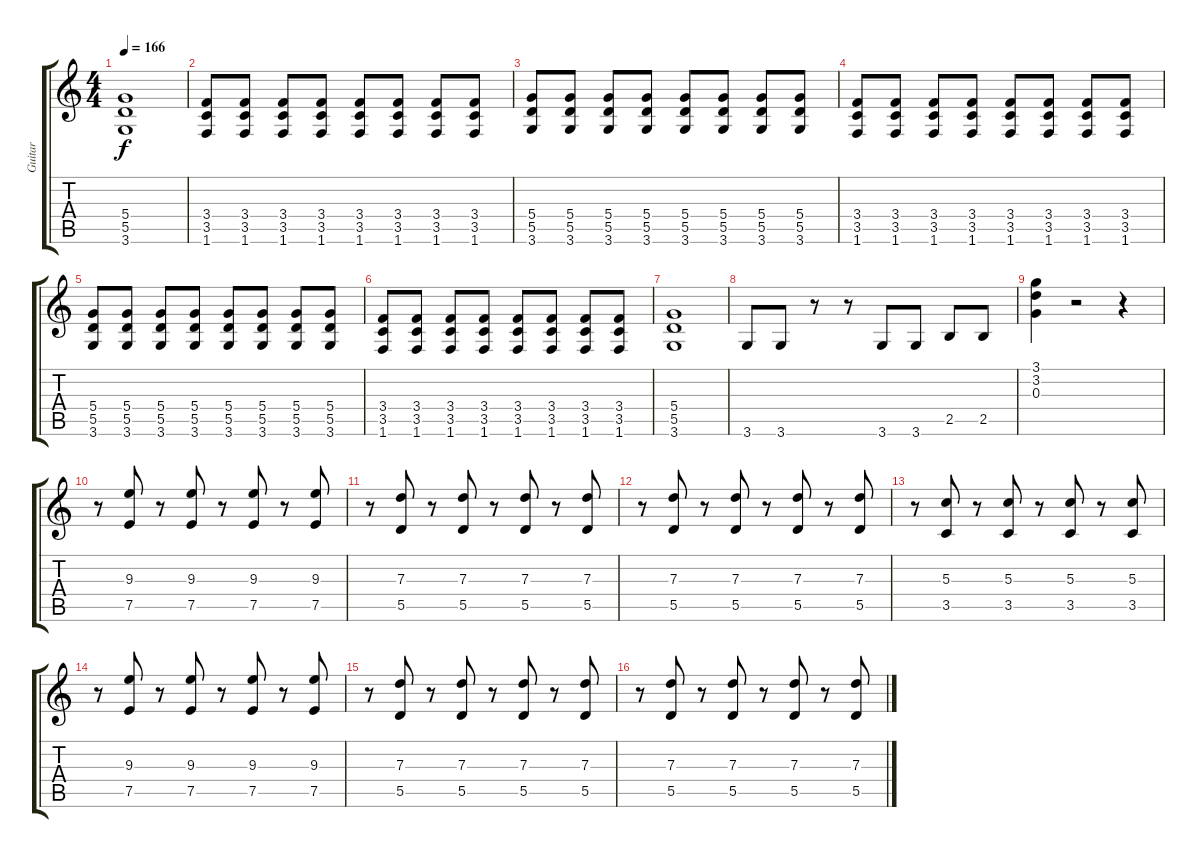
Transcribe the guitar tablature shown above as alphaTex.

\track ("Guitar" "Guitar") {instrument overdrivenguitar}
\staff {score tabs}
\tuning (E4 B3 G3 D3 A2 E2) {hide}
\ts (4 4)
\tempo 166
\clef g2
\ks c
(5.4 5.5 3.6).1{dy f} |
(3.4 3.5 1.6).8 (3.4 3.5 1.6).8 (3.4 3.5 1.6).8 (3.4 3.5 1.6).8 (3.4 3.5 1.6).8 (3.4 3.5 1.6).8 (3.4 3.5 1.6).8 (3.4 3.5 1.6).8 |
(5.4 5.5 3.6).8 (5.4 5.5 3.6).8 (5.4 5.5 3.6).8 (5.4 5.5 3.6).8 (5.4 5.5 3.6).8 (5.4 5.5 3.6).8 (5.4 5.5 3.6).8 (5.4 5.5 3.6).8 |
(3.4 3.5 1.6).8 (3.4 3.5 1.6).8 (3.4 3.5 1.6).8 (3.4 3.5 1.6).8 (3.4 3.5 1.6).8 (3.4 3.5 1.6).8 (3.4 3.5 1.6).8 (3.4 3.5 1.6).8 |
(5.4 5.5 3.6).8 (5.4 5.5 3.6).8 (5.4 5.5 3.6).8 (5.4 5.5 3.6).8 (5.4 5.5 3.6).8 (5.4 5.5 3.6).8 (5.4 5.5 3.6).8 (5.4 5.5 3.6).8 |
(3.4 3.5 1.6).8 (3.4 3.5 1.6).8 (3.4 3.5 1.6).8 (3.4 3.5 1.6).8 (3.4 3.5 1.6).8 (3.4 3.5 1.6).8 (3.4 3.5 1.6).8 (3.4 3.5 1.6).8 |
(5.4 5.5 3.6).1 |
3.6.8 3.6.8 r.8 r.8 3.6.8 3.6.8 2.5.8 2.5.8 |
(3.1 3.2 0.3).4 r.2 r.4 |
r.8 (9.3 7.5).8 r.8 (9.3 7.5).8 r.8 (9.3 7.5).8 r.8 (9.3 7.5).8 |
r.8 (7.3 5.5).8 r.8 (7.3 5.5).8 r.8 (7.3 5.5).8 r.8 (7.3 5.5).8 |
r.8 (7.3 5.5).8 r.8 (7.3 5.5).8 r.8 (7.3 5.5).8 r.8 (7.3 5.5).8 |
r.8 (5.3 3.5).8 r.8 (5.3 3.5).8 r.8 (5.3 3.5).8 r.8 (5.3 3.5).8 |
r.8 (9.3 7.5).8 r.8 (9.3 7.5).8 r.8 (9.3 7.5).8 r.8 (9.3 7.5).8 |
r.8 (7.3 5.5).8 r.8 (7.3 5.5).8 r.8 (7.3 5.5).8 r.8 (7.3 5.5).8 |
r.8 (7.3 5.5).8 r.8 (7.3 5.5).8 r.8 (7.3 5.5).8 r.8 (7.3 5.5).8
